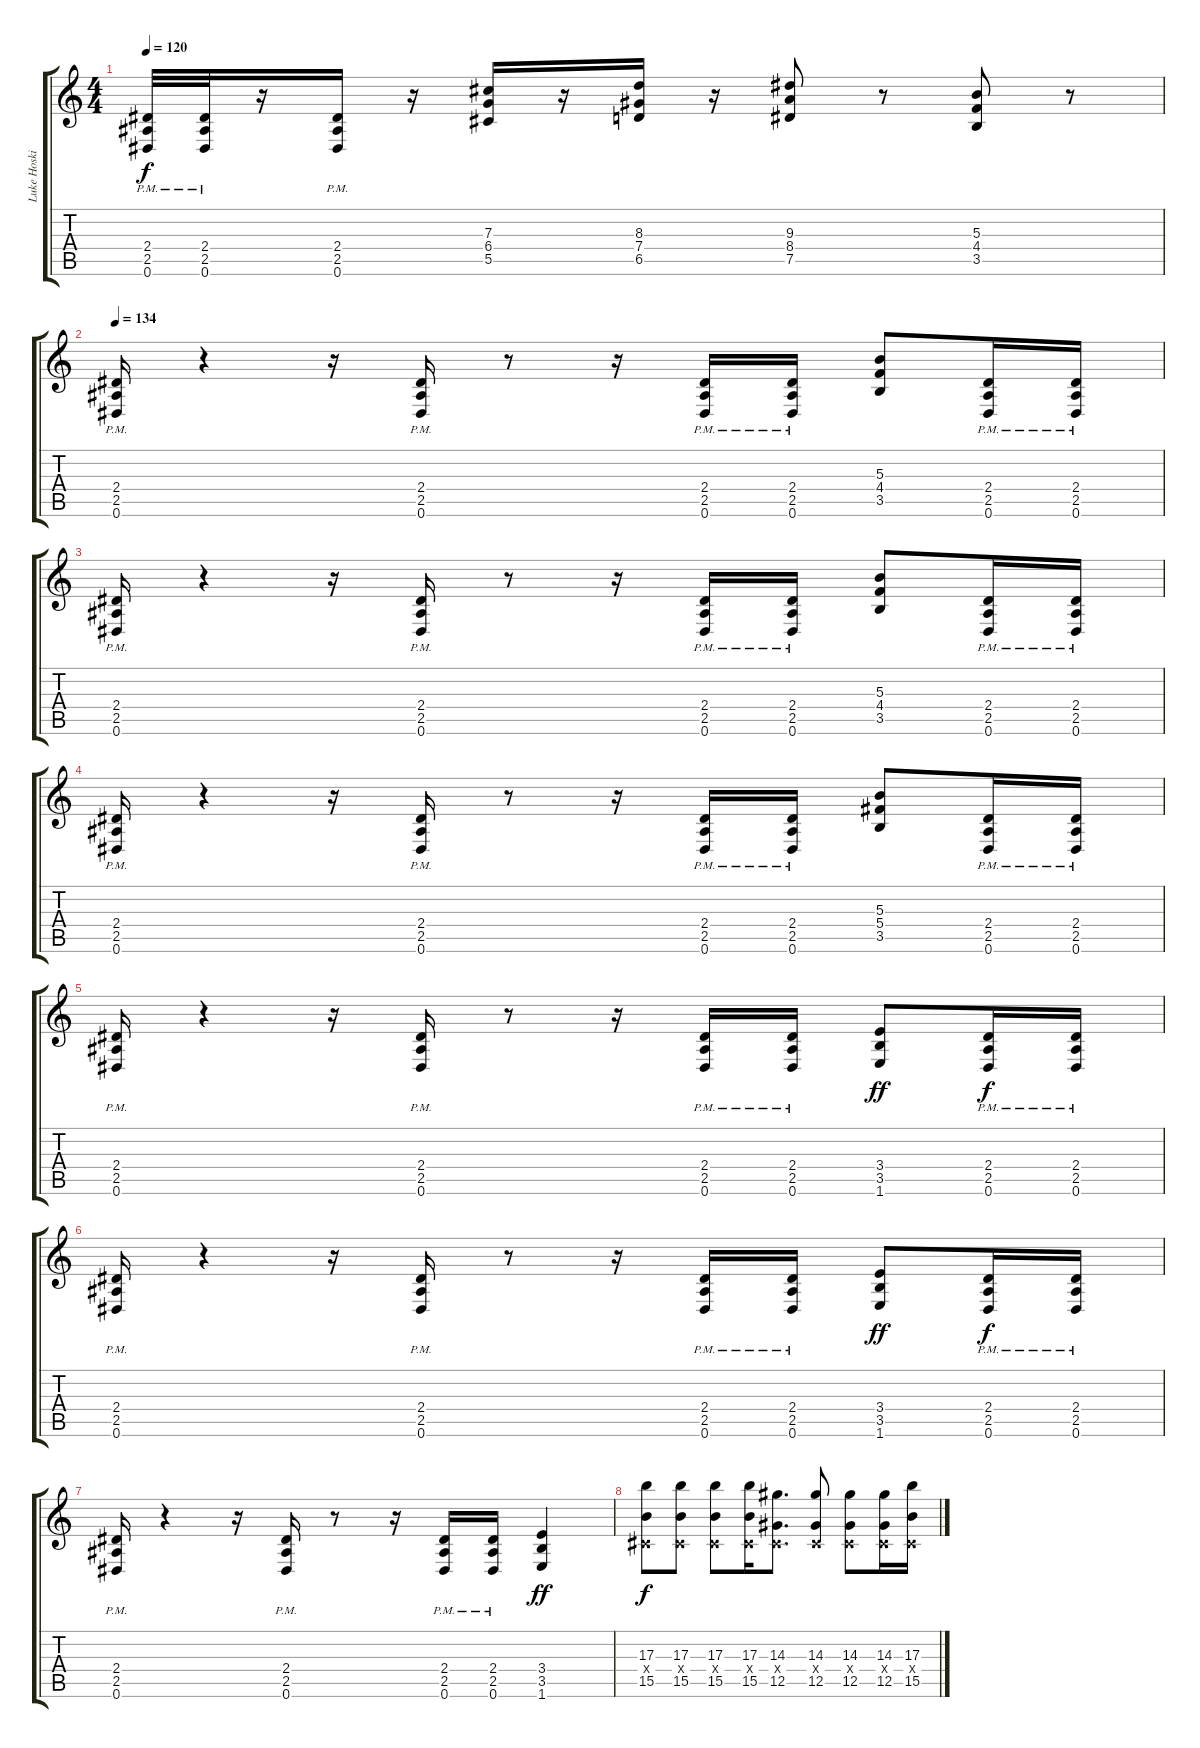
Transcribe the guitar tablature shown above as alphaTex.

\track ("Luke Hoskin" "Luke Hoski") {instrument overdrivenguitar}
\staff {score tabs}
\tuning (Eb4 Bb3 Gb3 Db3 Ab2 Eb2) {hide}
\ts (4 4)
\tempo 120
\clef g2
\ks c
(2.4{pm} 2.5{pm} 0.6{pm}).32{dy f} (2.4{pm} 2.5{pm} 0.6{pm}).32 r.16 (2.4{pm} 2.5{pm} 0.6{pm}).16 r.16 (7.3 6.4 5.5).16 r.16 (8.3 7.4 6.5).16 r.16 (9.3 8.4 7.5).8 r.8 (5.3 4.4 3.5).8 r.8 |
\tempo 134
(2.4{pm} 2.5{pm} 0.6{pm}).16 r.4 r.16 (2.4{pm} 2.5{pm} 0.6{pm}).16 r.8 r.16 (2.4{pm} 2.5{pm} 0.6{pm}).16 (2.4{pm} 2.5{pm} 0.6{pm}).16 (5.3 4.4 3.5).8 (2.4{pm} 2.5{pm} 0.6{pm}).16 (2.4{pm} 2.5{pm} 0.6{pm}).16 |
(2.4{pm} 2.5{pm} 0.6{pm}).16 r.4 r.16 (2.4{pm} 2.5{pm} 0.6{pm}).16 r.8 r.16 (2.4{pm} 2.5{pm} 0.6{pm}).16 (2.4{pm} 2.5{pm} 0.6{pm}).16 (5.3 4.4 3.5).8 (2.4{pm} 2.5{pm} 0.6{pm}).16 (2.4{pm} 2.5{pm} 0.6{pm}).16 |
(2.4{pm} 2.5{pm} 0.6{pm}).16 r.4 r.16 (2.4{pm} 2.5{pm} 0.6{pm}).16 r.8 r.16 (2.4{pm} 2.5{pm} 0.6{pm}).16 (2.4{pm} 2.5{pm} 0.6{pm}).16 (5.3 5.4 3.5).8 (2.4{pm} 2.5{pm} 0.6{pm}).16 (2.4{pm} 2.5{pm} 0.6{pm}).16 |
(2.4{pm} 2.5{pm} 0.6{pm}).16 r.4 r.16 (2.4{pm} 2.5{pm} 0.6{pm}).16 r.8 r.16 (2.4{pm} 2.5{pm} 0.6{pm}).16 (2.4{pm} 2.5{pm} 0.6{pm}).16 (3.4 3.5 1.6).8{dy ff} (2.4{pm} 2.5{pm} 0.6{pm}).16{dy f} (2.4{pm} 2.5{pm} 0.6{pm}).16 |
(2.4{pm} 2.5{pm} 0.6{pm}).16 r.4 r.16 (2.4{pm} 2.5{pm} 0.6{pm}).16 r.8 r.16 (2.4{pm} 2.5{pm} 0.6{pm}).16 (2.4{pm} 2.5{pm} 0.6{pm}).16 (3.4 3.5 1.6).8{dy ff} (2.4{pm} 2.5{pm} 0.6{pm}).16{dy f} (2.4{pm} 2.5{pm} 0.6{pm}).16 |
(2.4{pm} 2.5{pm} 0.6{pm}).16 r.4 r.16 (2.4{pm} 2.5{pm} 0.6{pm}).16 r.8 r.16 (2.4{pm} 2.5{pm} 0.6{pm}).16 (2.4{pm} 2.5{pm} 0.6{pm}).16 (3.4 3.5 1.6).4{dy ff} |
(17.3 0.4{x} 15.5).8{dy f} (17.3 0.4{x} 15.5).8 (17.3 0.4{x} 15.5).8 (17.3 0.4{x} 15.5).16 (14.3 0.4{x} 12.5).8{d} (14.3 0.4{x} 12.5).8 (14.3 0.4{x} 12.5).8 (14.3 0.4{x} 12.5).16 (17.3 0.4{x} 15.5).16
